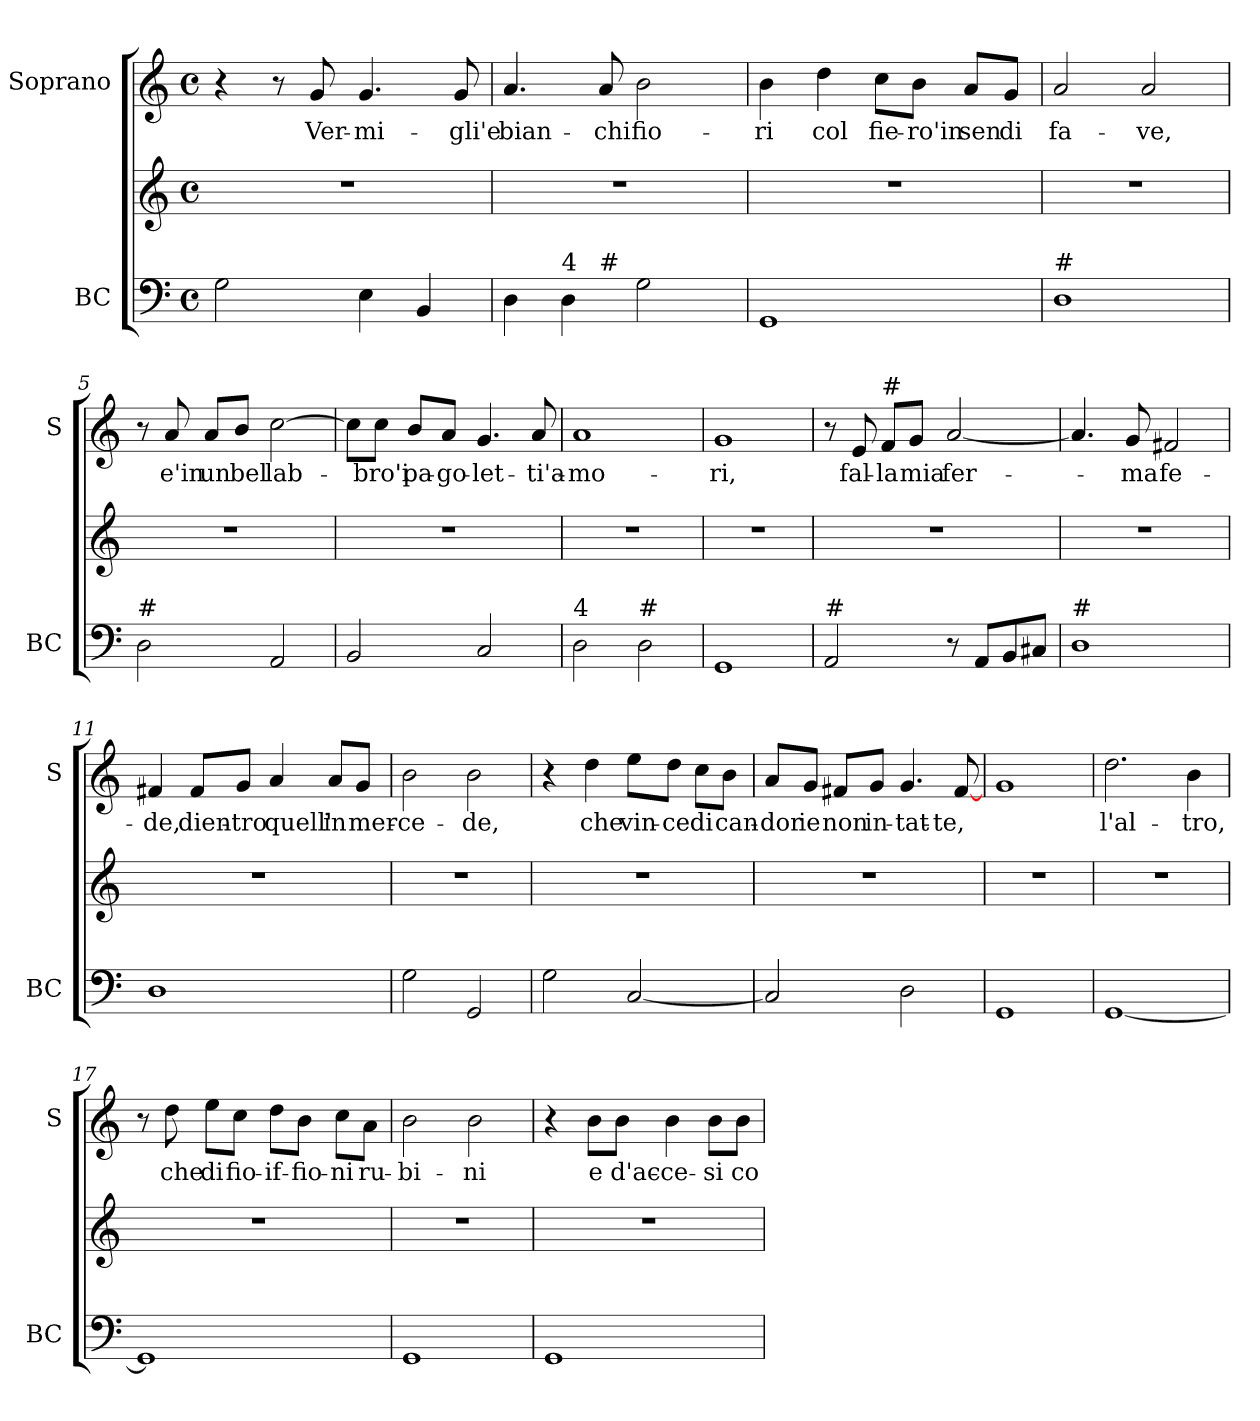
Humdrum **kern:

**kern	**kern	**kern	**text
*part2	*part2	*part1	*part1
*staff3	*staff2	*staff1	*staff1
*I"BC	*	*I"Soprano	*
*I'BC	*	*I'S	*
*clefF4	*clefG2	*clefG2	*
*k[]	*k[]	*k[]	*
*C:	*C:	*C:	*
*M4/4	*M4/4	*M4/4	*
*met(c)	*met(c)	*met(c)	*
=1	=1	=1	=1
2G\	1r	4r	.
.	.	8r	.
!	!	!	!LO:LY:b
.	.	8g/	Ver-
!	!	!	!LO:LY:b
4E\	.	4.g/	-mi-
4BB/	.	.	.
!	!	!	!LO:LY:b
.	.	8g/	-gli'e
=2	=2	=2	=2
!	!	!	!LO:LY:b
*^	*	*	*
4D\	4.ryy	1r	4.a/	bian-
!LO:TX:a:t=4	!	!	!	!
4D\	.	.	.	.
!	!LO:TX:a:t=#	!	!	!
!	!	!	!	!LO:LY:b
.	2ryy	.	8a/	-chi
!	!	!	!	!LO:LY:b
2G\	.	.	2b\	fio-
.	8ryy	.	.	.
=3	=3	=3	=3	=3
!	!	!	!	!LO:LY:b
*v	*v	*	*	*
1GG	1r	4b\	-ri
!	!	!	!LO:LY:b
.	.	4dd\	col
!	!	!	!LO:LY:b
.	.	8cc\L	fie-
!	!	!	!LO:LY:b
.	.	8b\J	-ro'in
!	!	!	!LO:LY:b
.	.	8a/L	sen
!	!	!	!LO:LY:b
.	.	8g/J	di
=4	=4	=4	=4
!LO:TX:a:t=#	!	!	!
!	!	!	!LO:LY:b
1D	1r	2a/	fa-
!	!	!	!LO:LY:b
.	.	2a/	-ve,
=5	=5	=5	=5
!LO:TX:a:t=#	!	!	!
2D\	1r	8r	.
!	!	!	!LO:LY:b
.	.	8a/	e'in
!	!	!	!LO:LY:b
.	.	8a/L	un
!	!	!	!LO:LY:b
.	.	8b/J	bel
!	!	!	!LO:LY:b
2AA/	.	[2cc\	lab-
!!LO:LB:g=z
=6	=6	=6	=6
2BB/	1r	8cc\L]	.
!	!	!	!LO:LY:b
.	.	8cc\J	-bro'i
!	!	!	!LO:LY:b
.	.	8b/L	pa-
!	!	!	!LO:LY:b
.	.	8a/J	-go-
!	!	!	!LO:LY:b
2C/	.	4.g/	-let-
!	!	!	!LO:LY:b
.	.	8a/	-ti'a-
=7	=7	=7	=7
!LO:TX:a:t=4	!	!	!
!	!	!	!LO:LY:b
2D\	1r	1a	-mo-
!LO:TX:a:t=#	!	!	!
2D\	.	.	.
=8	=8	=8	=8
!	!	!	!LO:LY:b
1GG	1r	1g	-ri,
=9	=9	=9	=9
!LO:TX:a:t=#	!	!	!
2AA/	1r	8r	.
!	!	!	!LO:LY:b
.	.	8e/	fal-
!	!	!LO:TX:a:t=#	!
!	!	!	!LO:LY:b
.	.	8f/L	-la
!	!	!	!LO:LY:b
.	.	8g/J	mia
!	!	!	!LO:LY:b
8r	.	[2a/	fer-
8AA/L	.	.	.
8BB/	.	.	.
8C#X/J	.	.	.
=10	=10	=10	=10
!LO:TX:a:t=#	!	!	!
1D	1r	4.a/]	.
!	!	!	!LO:LY:b
.	.	8g/	-ma
!	!	!	!LO:LY:b
.	.	2f#X/	fe-
!!LO:LB:g=z
=11	=11	=11	=11
!	!	!	!LO:LY:b
1D	1r	4f#X/	-de,
!	!	!	!LO:LY:b
.	.	8f#/L	dien-
!	!	!	!LO:LY:b
.	.	8g/J	-tro
!	!	!	!LO:LY:b
.	.	4a/	quell'
!	!	!	!LO:LY:b
.	.	8a/L	in
!	!	!	!LO:LY:b
.	.	8g/J	mer-
=12	=12	=12	=12
!	!	!	!LO:LY:b
2G\	1r	2b\	-ce-
!	!	!	!LO:LY:b
2GG/	.	2b\	-de,
=13	=13	=13	=13
2G\	1r	4r	.
!	!	!	!LO:LY:b
.	.	4dd\	che
!	!	!	!LO:LY:b
[2C/	.	8ee\L	vin-
!	!	!	!LO:LY:b
.	.	8dd\J	-ce
!	!	!	!LO:LY:b
.	.	8cc\L	di
!	!	!	!LO:LY:b
.	.	8b\J	can-
=14	=14	=14	=14
!	!	!	!LO:LY:b
2C/]	1r	8a/L	-dor
!	!	!	!LO:LY:b
.	.	8g/J	ie
!	!	!	!LO:LY:b
.	.	8f#X/L	non
!	!	!	!LO:LY:b
.	.	8g/J	in-
!	!	!	!LO:LY:b
2D\	.	4.g/	-tat-
!	!	!	!LO:LY:b
.	.	[8f#/	-te,
=15	=15	=15	=15
1GG	1r	1g	.
!!LO:PB:g=z
=16	=16	=16	=16
!	!	!	!LO:LY:b
[1GG	1r	2.dd\	l'al-
!	!	!	!LO:LY:b
.	.	4b\	-tro,
=17	=17	=17	=17
1GG]	1r	8r	.
!	!	!	!LO:LY:b
.	.	8dd\	che
!	!	!	!LO:LY:b
.	.	8ee\L	di
!	!	!	!LO:LY:b
.	.	8cc\J	fio-
!	!	!	!LO:LY:b
.	.	8dd\L	-if-
!	!	!	!LO:LY:b
.	.	8b\J	-fio-
!	!	!	!LO:LY:b
.	.	8cc\L	-ni
!	!	!	!LO:LY:b
.	.	8a\J	ru-
=18	=18	=18	=18
!	!	!	!LO:LY:b
1GG	1r	2b\	-bi-
!	!	!	!LO:LY:b
.	.	2b\	-ni
=19	=19	=19	=19
1GG	1r	4r	.
!	!	!	!LO:LY:b
.	.	8b\L	e
!	!	!	!LO:LY:b
.	.	8b\J	d'ac-
!	!	!	!LO:LY:b
.	.	4b\	-ce-
!	!	!	!LO:LY:b
.	.	8b\L	-si
!	!	!	!LO:LY:b
.	.	8b\J	co-
=	=	=	=
*-	*-	*-	*-
